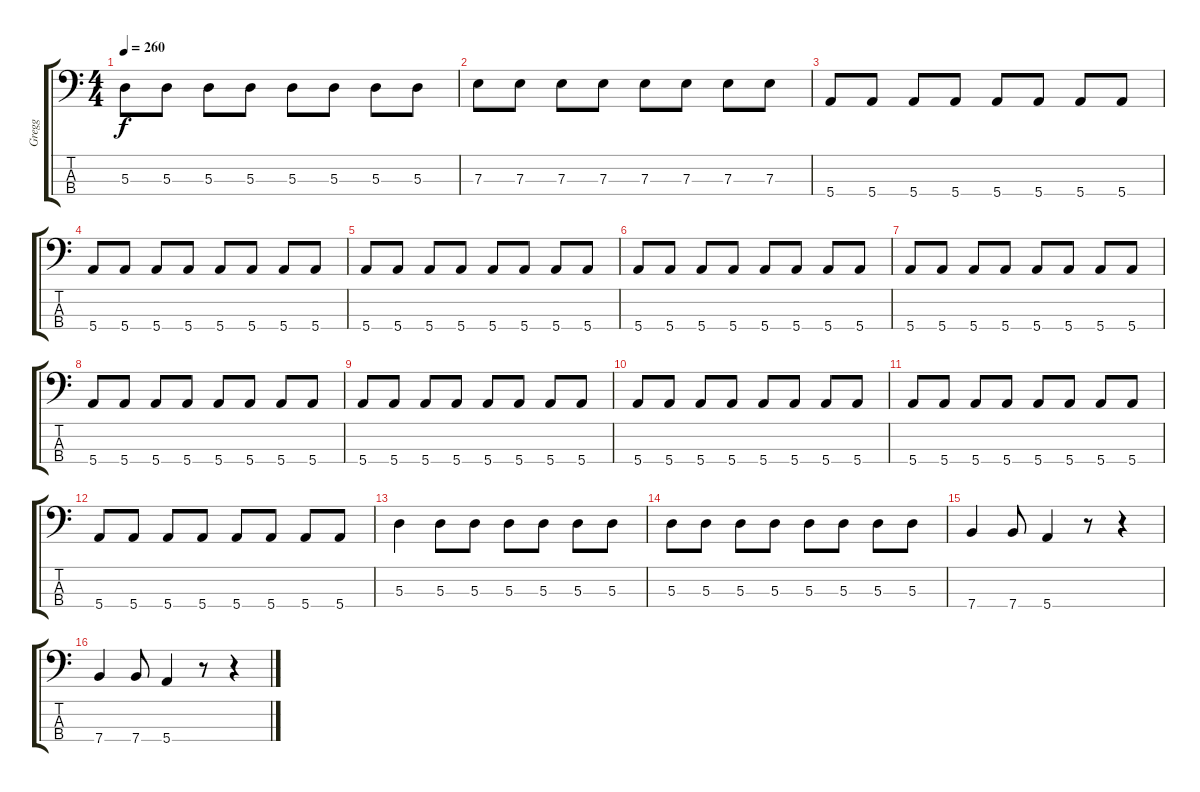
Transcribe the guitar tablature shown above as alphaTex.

\track ("Gregg" "Gregg") {instrument electricbassfinger}
\staff {score tabs}
\tuning (G2 D2 A1 E1) {hide}
\ts (4 4)
\tempo 260
\clef f4
\ks c
5.3.8{dy f} 5.3.8 5.3.8 5.3.8 5.3.8 5.3.8 5.3.8 5.3.8 |
7.3.8 7.3.8 7.3.8 7.3.8 7.3.8 7.3.8 7.3.8 7.3.8 |
5.4.8 5.4.8 5.4.8 5.4.8 5.4.8 5.4.8 5.4.8 5.4.8 |
5.4.8 5.4.8 5.4.8 5.4.8 5.4.8 5.4.8 5.4.8 5.4.8 |
5.4.8 5.4.8 5.4.8 5.4.8 5.4.8 5.4.8 5.4.8 5.4.8 |
5.4.8 5.4.8 5.4.8 5.4.8 5.4.8 5.4.8 5.4.8 5.4.8 |
5.4.8 5.4.8 5.4.8 5.4.8 5.4.8 5.4.8 5.4.8 5.4.8 |
5.4.8 5.4.8 5.4.8 5.4.8 5.4.8 5.4.8 5.4.8 5.4.8 |
5.4.8 5.4.8 5.4.8 5.4.8 5.4.8 5.4.8 5.4.8 5.4.8 |
5.4.8 5.4.8 5.4.8 5.4.8 5.4.8 5.4.8 5.4.8 5.4.8 |
5.4.8 5.4.8 5.4.8 5.4.8 5.4.8 5.4.8 5.4.8 5.4.8 |
5.4.8 5.4.8 5.4.8 5.4.8 5.4.8 5.4.8 5.4.8 5.4.8 |
5.3.4 5.3.8 5.3.8 5.3.8 5.3.8 5.3.8 5.3.8 |
5.3.8 5.3.8 5.3.8 5.3.8 5.3.8 5.3.8 5.3.8 5.3.8 |
7.4.4 7.4.8 5.4.4 r.8 r.4 |
7.4.4 7.4.8 5.4.4 r.8 r.4
